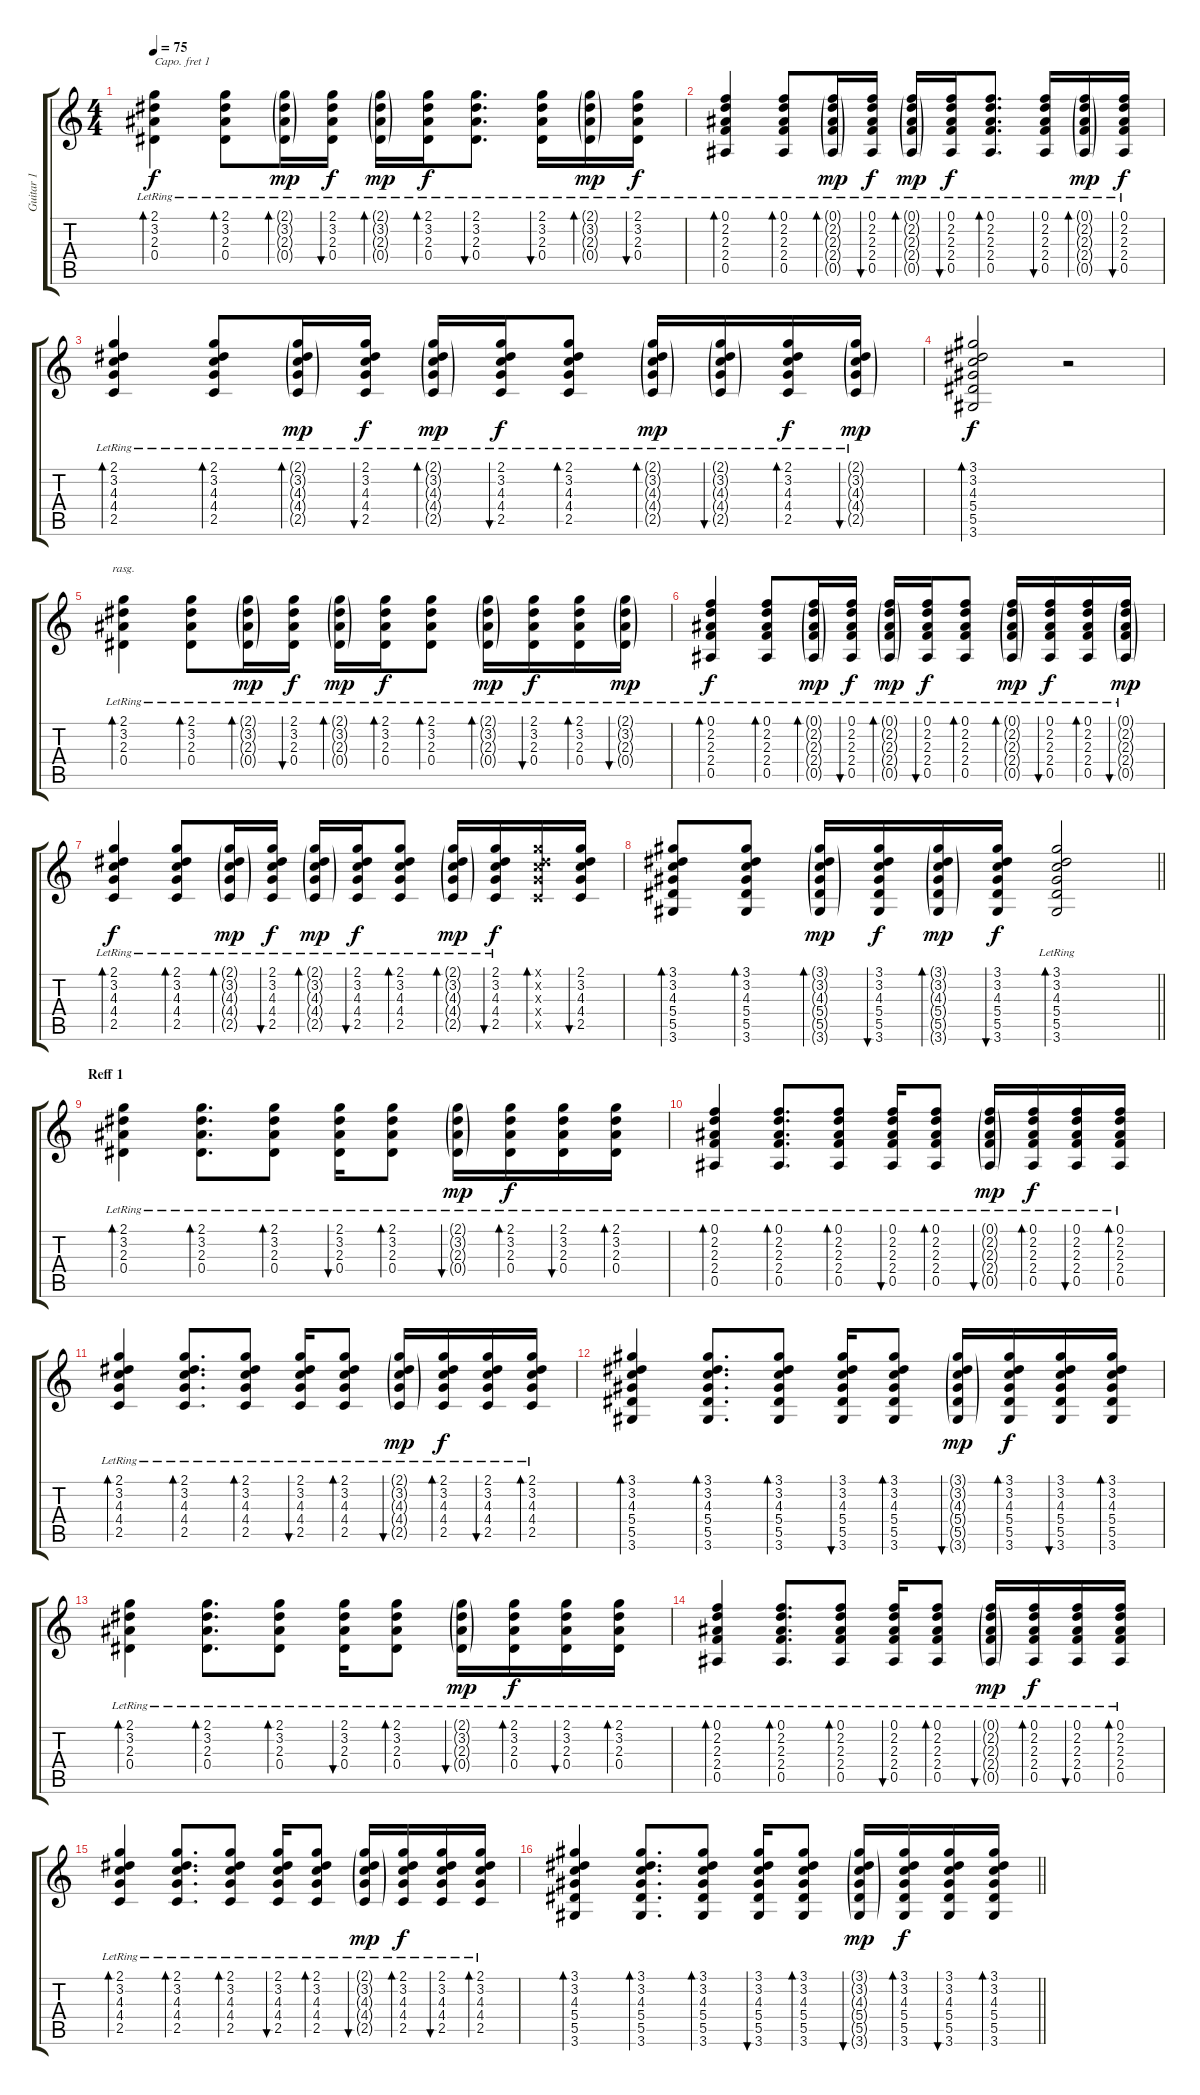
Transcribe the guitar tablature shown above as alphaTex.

\track ("Guitar 1" "Guitar 1") {instrument acousticguitarsteel}
\staff {score tabs}
\capo 1
\tuning (E4 B3 G3 D3 A2 E2) {hide}
\ts (4 4)
\tempo 75
\clef g2
\ks c
(2.1{lr} 3.2{lr} 2.3{lr} 0.4{lr}).4{bd 30 dy f} (2.1{lr} 3.2{lr} 2.3{lr} 0.4{lr}).8{bd 30} (2.1{g lr} 3.2{g lr} 2.3{g lr} 0.4{g lr}).16{bd 30 dy mp} (2.1{lr} 3.2{lr} 2.3{lr} 0.4{lr}).16{bu 30 dy f} (2.1{g lr} 3.2{g lr} 2.3{g lr} 0.4{g lr}).16{bd 30 dy mp} (2.1{lr} 3.2{lr} 2.3{lr} 0.4{lr}).16{bd 30 dy f} (2.1{lr} 3.2{lr} 2.3{lr} 0.4{lr}).8{d bu 30} (2.1{lr} 3.2{lr} 2.3{lr} 0.4{lr}).16{bu 30} (2.1{g lr} 3.2{g lr} 2.3{g lr} 0.4{g lr}).16{bd 30 dy mp} (2.1{lr} 3.2{lr} 2.3{lr} 0.4{lr}).16{bu 30 dy f} |
(0.1{lr} 2.2{lr} 2.3{lr} 2.4{lr} 0.5{lr}).4{bd 30} (0.1{lr} 2.2{lr} 2.3{lr} 2.4{lr} 0.5{lr}).8{bd 30} (0.1{g lr} 2.2{g lr} 2.3{g lr} 2.4{g lr} 0.5{g lr}).16{bd 30 dy mp} (0.1{lr} 2.2{lr} 2.3{lr} 2.4{lr} 0.5{lr}).16{bu 30 dy f} (0.1{g lr} 2.2{g lr} 2.3{g lr} 2.4{g lr} 0.5{g lr}).16{bd 30 dy mp} (0.1{lr} 2.2{lr} 2.3{lr} 2.4{lr} 0.5{lr}).16{bu 30 dy f} (0.1{lr} 2.2{lr} 2.3{lr} 2.4{lr} 0.5{lr}).8{d bd 30} (0.1{lr} 2.2{lr} 2.3{lr} 2.4{lr} 0.5{lr}).16{bu 30} (0.1{g lr} 2.2{g lr} 2.3{g lr} 2.4{g lr} 0.5{g lr}).16{bd 30 dy mp} (0.1{lr} 2.2{lr} 2.3{lr} 2.4{lr} 0.5{lr}).16{bu 30 dy f} |
(2.1{lr} 3.2{lr} 4.3{lr} 4.4{lr} 2.5{lr}).4{bd 30} (2.1{lr} 3.2{lr} 4.3{lr} 4.4{lr} 2.5{lr}).8{bd 30} (2.1{g lr} 3.2{g lr} 4.3{g lr} 4.4{g lr} 2.5{g lr}).16{bd 30 dy mp} (2.1{lr} 3.2{lr} 4.3{lr} 4.4{lr} 2.5{lr}).16{bu 30 dy f} (2.1{g lr} 3.2{g lr} 4.3{g lr} 4.4{g lr} 2.5{g lr}).16{bd 30 dy mp} (2.1{lr} 3.2{lr} 4.3{lr} 4.4{lr} 2.5{lr}).16{bu 30 dy f} (2.1{lr} 3.2{lr} 4.3{lr} 4.4{lr} 2.5{lr}).8{bd 30} (2.1{g lr} 3.2{g lr} 4.3{g lr} 4.4{g lr} 2.5{g lr}).16{bd 30 dy mp} (2.1{g lr} 3.2{g lr} 4.3{g lr} 4.4{g lr} 2.5{g lr}).16{bu 30} (2.1{lr} 3.2{lr} 4.3{lr} 4.4{lr} 2.5{lr}).16{bd 30 dy f} (2.1{g lr} 3.2{g lr} 4.3{g lr} 4.4{g lr} 2.5{g lr}).16{bu 30 dy mp} |
(3.1 3.2 4.3 5.4 5.5 3.6).2{bd 60 dy f} r.2 |
(2.1{lr} 3.2{lr} 2.3{lr} 0.4{lr}).4{bd 120 rasg ii} (2.1{lr} 3.2{lr} 2.3{lr} 0.4{lr}).8{bd 30} (2.1{g lr} 3.2{g lr} 2.3{g lr} 0.4{g lr}).16{bd 30 dy mp} (2.1{lr} 3.2{lr} 2.3{lr} 0.4).16{bu 30 dy f} (2.1{g lr} 3.2{g lr} 2.3{g lr} 0.4{g}).16{bd 30 dy mp} (2.1{lr} 3.2{lr} 2.3{lr} 0.4{lr}).16{bd 30 dy f} (2.1{lr} 3.2{lr} 2.3{lr} 0.4{lr}).8{bd 30} (2.1{g lr} 3.2{g lr} 2.3{g lr} 0.4{g}).16{bd 30 dy mp} (2.1{lr} 3.2{lr} 2.3{lr} 0.4{lr}).16{bu 30 dy f} (2.1{lr} 3.2{lr} 2.3{lr} 0.4{lr}).16{bd 30} (2.1{g lr} 3.2{g lr} 2.3{g lr} 0.4{g lr}).16{bu 30 dy mp} |
(0.1{lr} 2.2{lr} 2.3{lr} 2.4{lr} 0.5{lr}).4{bd 30 dy f} (0.1{lr} 2.2{lr} 2.3{lr} 2.4{lr} 0.5{lr}).8{bd 30} (0.1{g lr} 2.2{g lr} 2.3{g lr} 2.4{g lr} 0.5{g lr}).16{bd 30 dy mp} (0.1{lr} 2.2{lr} 2.3{lr} 2.4{lr} 0.5{lr}).16{bu 30 dy f} (0.1{g lr} 2.2{g lr} 2.3{g lr} 2.4{g lr} 0.5{g lr}).16{bd 30 dy mp} (0.1{lr} 2.2{lr} 2.3{lr} 2.4{lr} 0.5{lr}).16{bu 30 dy f} (0.1{lr} 2.2{lr} 2.3{lr} 2.4{lr} 0.5{lr}).8{bd 30} (0.1{g lr} 2.2{g lr} 2.3{g lr} 2.4{g lr} 0.5{g lr}).16{bd 30 dy mp} (0.1{lr} 2.2{lr} 2.3{lr} 2.4{lr} 0.5{lr}).16{bu 30 dy f} (0.1{lr} 2.2{lr} 2.3{lr} 2.4{lr} 0.5{lr}).16{bd 30} (0.1{g lr} 2.2{g lr} 2.3{g lr} 2.4{g lr} 0.5{g lr}).16{bu 30 dy mp} |
(2.1{lr} 3.2{lr} 4.3{lr} 4.4{lr} 2.5{lr}).4{bd 30 dy f} (2.1{lr} 3.2{lr} 4.3{lr} 4.4{lr} 2.5{lr}).8{bd 30} (2.1{g lr} 3.2{g lr} 4.3{g lr} 4.4{g lr} 2.5{g lr}).16{bd 30 dy mp} (2.1{lr} 3.2{lr} 4.3{lr} 4.4{lr} 2.5{lr}).16{bu 30 dy f} (2.1{g lr} 3.2{g lr} 4.3{g lr} 4.4{g lr} 2.5{g lr}).16{bd 30 dy mp} (2.1{lr} 3.2{lr} 4.3{lr} 4.4{lr} 2.5{lr}).16{bu 30 dy f} (2.1{lr} 3.2{lr} 4.3{lr} 4.4{lr} 2.5{lr}).8{bd 30} (2.1{g lr} 3.2{g lr} 4.3{g lr} 4.4{g lr} 2.5{g lr}).16{bd 30 dy mp} (2.1{lr} 3.2{lr} 4.3{lr} 4.4{lr} 2.5{lr}).16{bu 30 dy f} (2.1{x} 3.2{x} 4.3{x} 4.4{x} 2.5{x}).16{bd 30} (2.1 3.2 4.3 4.4 2.5).16{bu 30} |
\barLineRight lightlight
(3.1 3.2 4.3 5.4 5.5 3.6).8{bd 30} (3.1 3.2 4.3 5.4 5.5 3.6).8{bd 30} (3.1{g} 3.2{g} 4.3{g} 5.4{g} 5.5{g} 3.6{g}).16{bd 30 dy mp} (3.1 3.2 4.3 5.4 5.5 3.6).16{bu 30 dy f} (3.1{g} 3.2{g} 4.3{g} 5.4{g} 5.5{g} 3.6{g}).16{bd 30 dy mp} (3.1 3.2 4.3 5.4 5.5 3.6).16{bu 30 dy f} (3.1{lr} 3.2{lr} 4.3{lr} 5.4{lr} 5.5{lr} 3.6{lr}).2{bd 30} |
\section ("" "Reff 1")
(2.1{lr} 3.2{lr} 2.3{lr} 0.4{lr}).4{bd 30} (2.1{lr} 3.2{lr} 2.3{lr} 0.4{lr}).8{d bd 30} (2.1{lr} 3.2{lr} 2.3{lr} 0.4{lr}).8{bd 30} (2.1{lr} 3.2{lr} 2.3{lr} 0.4{lr}).16{bu 30} (2.1{lr} 3.2{lr} 2.3{lr} 0.4{lr}).8{bd 30} (2.1{g lr} 3.2{g lr} 2.3{g lr} 0.4{g lr}).16{bu 30 dy mp} (2.1{lr} 3.2{lr} 2.3{lr} 0.4{lr}).16{bd 30 dy f} (2.1{lr} 3.2{lr} 2.3{lr} 0.4{lr}).16{bu 30} (2.1{lr} 3.2{lr} 2.3{lr} 0.4{lr}).16{bd 30} |
(0.1{lr} 2.2{lr} 2.3{lr} 2.4{lr} 0.5{lr}).4{bd 30} (0.1{lr} 2.2{lr} 2.3{lr} 2.4{lr} 0.5{lr}).8{d bd 30} (0.1{lr} 2.2{lr} 2.3{lr} 2.4{lr} 0.5{lr}).8{bd 30} (0.1{lr} 2.2{lr} 2.3{lr} 2.4{lr} 0.5{lr}).16{bu 30} (0.1{lr} 2.2{lr} 2.3{lr} 2.4{lr} 0.5{lr}).8{bd 30} (0.1{g lr} 2.2{g lr} 2.3{g lr} 2.4{g lr} 0.5{g lr}).16{bu 30 dy mp} (0.1{lr} 2.2{lr} 2.3{lr} 2.4{lr} 0.5{lr}).16{bd 30 dy f} (0.1{lr} 2.2{lr} 2.3{lr} 2.4{lr} 0.5{lr}).16{bu 30} (0.1{lr} 2.2{lr} 2.3{lr} 2.4{lr} 0.5{lr}).16{bd 30} |
(2.1{lr} 3.2{lr} 4.3{lr} 4.4{lr} 2.5{lr}).4{bd 60} (2.1{lr} 3.2{lr} 4.3{lr} 4.4{lr} 2.5{lr}).8{d bd 30} (2.1{lr} 3.2{lr} 4.3{lr} 4.4{lr} 2.5{lr}).8{bd 30} (2.1{lr} 3.2{lr} 4.3{lr} 4.4{lr} 2.5{lr}).16{bu 30} (2.1{lr} 3.2{lr} 4.3{lr} 4.4{lr} 2.5{lr}).8{bd 30} (2.1{g lr} 3.2{g lr} 4.3{g lr} 4.4{g lr} 2.5{g lr}).16{bu 30 dy mp} (2.1{lr} 3.2{lr} 4.3{lr} 4.4{lr} 2.5{lr}).16{bd 30 dy f} (2.1{lr} 3.2{lr} 4.3{lr} 4.4{lr} 2.5{lr}).16{bu 30} (2.1{lr} 3.2{lr} 4.3{lr} 4.4{lr} 2.5{lr}).16{bd 30} |
(3.1 3.2 4.3 5.4 5.5 3.6).4{bd 60} (3.1 3.2 4.3 5.4 5.5 3.6).8{d bd 30} (3.1 3.2 4.3 5.4 5.5 3.6).8{bd 30} (3.1 3.2 4.3 5.4 5.5 3.6).16{bu 30} (3.1 3.2 4.3 5.4 5.5 3.6).8{bd 30} (3.1{g} 3.2{g} 4.3{g} 5.4{g} 5.5{g} 3.6{g}).16{bu 30 dy mp} (3.1 3.2 4.3 5.4 5.5 3.6).16{bd 30 dy f} (3.1 3.2 4.3 5.4 5.5 3.6).16{bu 30} (3.1 3.2 4.3 5.4 5.5 3.6).16{bd 30} |
(2.1{lr} 3.2{lr} 2.3{lr} 0.4{lr}).4{bd 30} (2.1{lr} 3.2{lr} 2.3{lr} 0.4{lr}).8{d bd 30} (2.1{lr} 3.2{lr} 2.3{lr} 0.4{lr}).8{bd 30} (2.1{lr} 3.2{lr} 2.3{lr} 0.4{lr}).16{bu 30} (2.1{lr} 3.2{lr} 2.3{lr} 0.4{lr}).8{bd 30} (2.1{g lr} 3.2{g lr} 2.3{g lr} 0.4{g lr}).16{bu 30 dy mp} (2.1{lr} 3.2{lr} 2.3{lr} 0.4{lr}).16{bd 30 dy f} (2.1{lr} 3.2{lr} 2.3{lr} 0.4{lr}).16{bu 30} (2.1{lr} 3.2{lr} 2.3{lr} 0.4{lr}).16{bd 30} |
(0.1{lr} 2.2{lr} 2.3{lr} 2.4{lr} 0.5{lr}).4{bd 30} (0.1{lr} 2.2{lr} 2.3{lr} 2.4{lr} 0.5{lr}).8{d bd 30} (0.1{lr} 2.2{lr} 2.3{lr} 2.4{lr} 0.5{lr}).8{bd 30} (0.1{lr} 2.2{lr} 2.3{lr} 2.4{lr} 0.5{lr}).16{bu 30} (0.1{lr} 2.2{lr} 2.3{lr} 2.4{lr} 0.5{lr}).8{bd 30} (0.1{g lr} 2.2{g lr} 2.3{g lr} 2.4{g lr} 0.5{g lr}).16{bu 30 dy mp} (0.1{lr} 2.2{lr} 2.3{lr} 2.4{lr} 0.5{lr}).16{bd 30 dy f} (0.1{lr} 2.2{lr} 2.3{lr} 2.4{lr} 0.5{lr}).16{bu 30} (0.1{lr} 2.2{lr} 2.3{lr} 2.4{lr} 0.5{lr}).16{bd 30} |
(2.1{lr} 3.2{lr} 4.3{lr} 4.4{lr} 2.5{lr}).4{bd 60} (2.1{lr} 3.2{lr} 4.3{lr} 4.4{lr} 2.5{lr}).8{d bd 30} (2.1{lr} 3.2{lr} 4.3{lr} 4.4{lr} 2.5{lr}).8{bd 30} (2.1{lr} 3.2{lr} 4.3{lr} 4.4{lr} 2.5{lr}).16{bu 30} (2.1{lr} 3.2{lr} 4.3{lr} 4.4{lr} 2.5{lr}).8{bd 30} (2.1{g lr} 3.2{g lr} 4.3{g lr} 4.4{g lr} 2.5{g lr}).16{bu 30 dy mp} (2.1{lr} 3.2{lr} 4.3{lr} 4.4{lr} 2.5{lr}).16{bd 30 dy f} (2.1{lr} 3.2{lr} 4.3{lr} 4.4{lr} 2.5{lr}).16{bu 30} (2.1{lr} 3.2{lr} 4.3{lr} 4.4{lr} 2.5{lr}).16{bd 30} |
\barLineRight lightlight
(3.1 3.2 4.3 5.4 5.5 3.6).4{bd 60} (3.1 3.2 4.3 5.4 5.5 3.6).8{d bd 30} (3.1 3.2 4.3 5.4 5.5 3.6).8{bd 30} (3.1 3.2 4.3 5.4 5.5 3.6).16{bu 30} (3.1 3.2 4.3 5.4 5.5 3.6).8{bd 30} (3.1{g} 3.2{g} 4.3{g} 5.4{g} 5.5{g} 3.6{g}).16{bu 30 dy mp} (3.1 3.2 4.3 5.4 5.5 3.6).16{bd 30 dy f} (3.1 3.2 4.3 5.4 5.5 3.6).16{bu 30} (3.1 3.2 4.3 5.4 5.5 3.6).16{bd 30}
